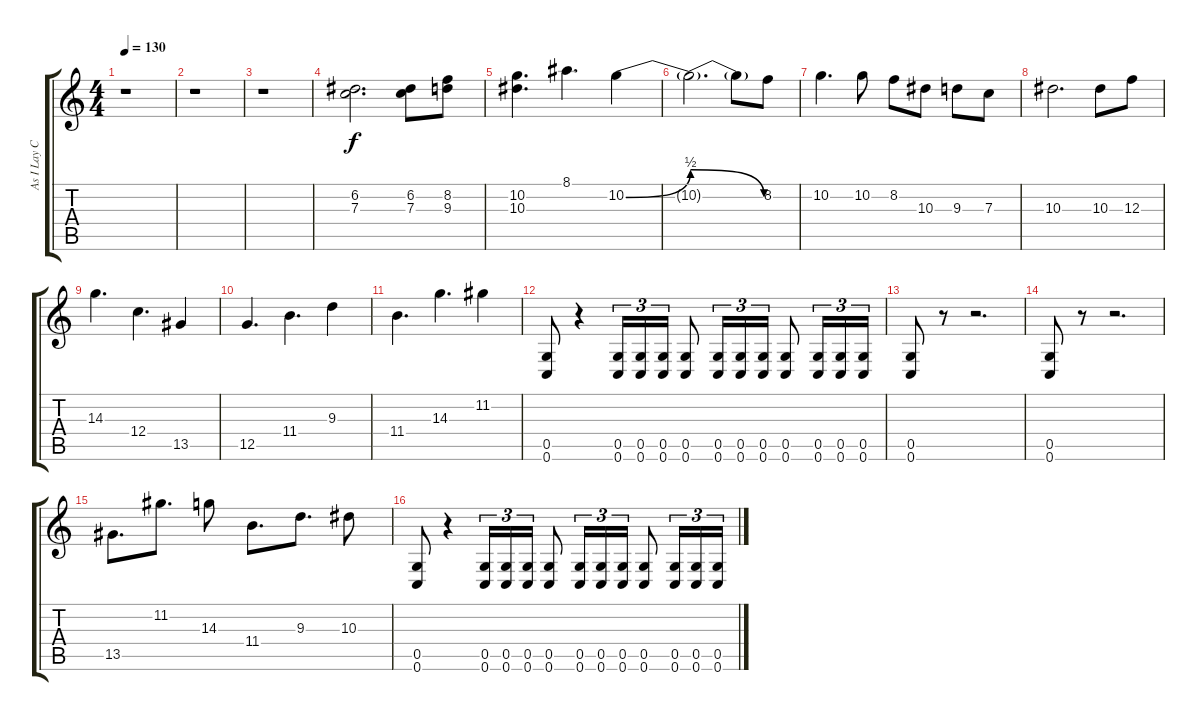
\track ("As I Lay Curtis" "As I Lay C") {instrument overdrivenguitar}
\staff {score tabs}
\tuning (D4 A3 F3 C3 G2 C2) {hide}
\ts (4 4)
\tempo 130
\clef g2
\ks c
r.1{dy f} |
r.1 |
r.1 |
(6.2 7.3).2{d} (6.2 7.3).8 (8.2 9.3).8 |
(10.2 10.3).4{d} 8.1.4{d} 10.2{be (bend 0 0 60 2)}.4 |
10.2{be (release 0 2 60 0) t}.2{d} 10.2{t}.8 8.2.8 |
10.2.4{d} 10.2.8 8.2.8 10.3.8 9.3.8 7.3.8 |
10.3.2{d} 10.3.8 12.3.8 |
14.3.4{d} 12.4.4{d} 13.5.4 |
12.5.4{d} 11.4.4{d} 9.3.4 |
11.4.4{d} 14.3.4{d} 11.2.4 |
(0.5 0.6).8 r.4 (0.5 0.6).16{tu (3 2)} (0.5 0.6).16{tu (3 2)} (0.5 0.6).16{tu (3 2)} (0.5 0.6).8 (0.5 0.6).16{tu (3 2)} (0.5 0.6).16{tu (3 2)} (0.5 0.6).16{tu (3 2)} (0.5 0.6).8 (0.5 0.6).16{tu (3 2)} (0.5 0.6).16{tu (3 2)} (0.5 0.6).16{tu (3 2)} |
(0.5 0.6).8 r.8 r.2{d} |
(0.5 0.6).8 r.8 r.2{d} |
13.5.8{d} 11.2.8{d} 14.3.8 11.4.8{d} 9.3.8{d} 10.3.8 |
(0.5 0.6).8 r.4 (0.5 0.6).16{tu (3 2)} (0.5 0.6).16{tu (3 2)} (0.5 0.6).16{tu (3 2)} (0.5 0.6).8 (0.5 0.6).16{tu (3 2)} (0.5 0.6).16{tu (3 2)} (0.5 0.6).16{tu (3 2)} (0.5 0.6).8 (0.5 0.6).16{tu (3 2)} (0.5 0.6).16{tu (3 2)} (0.5 0.6).16{tu (3 2)}
